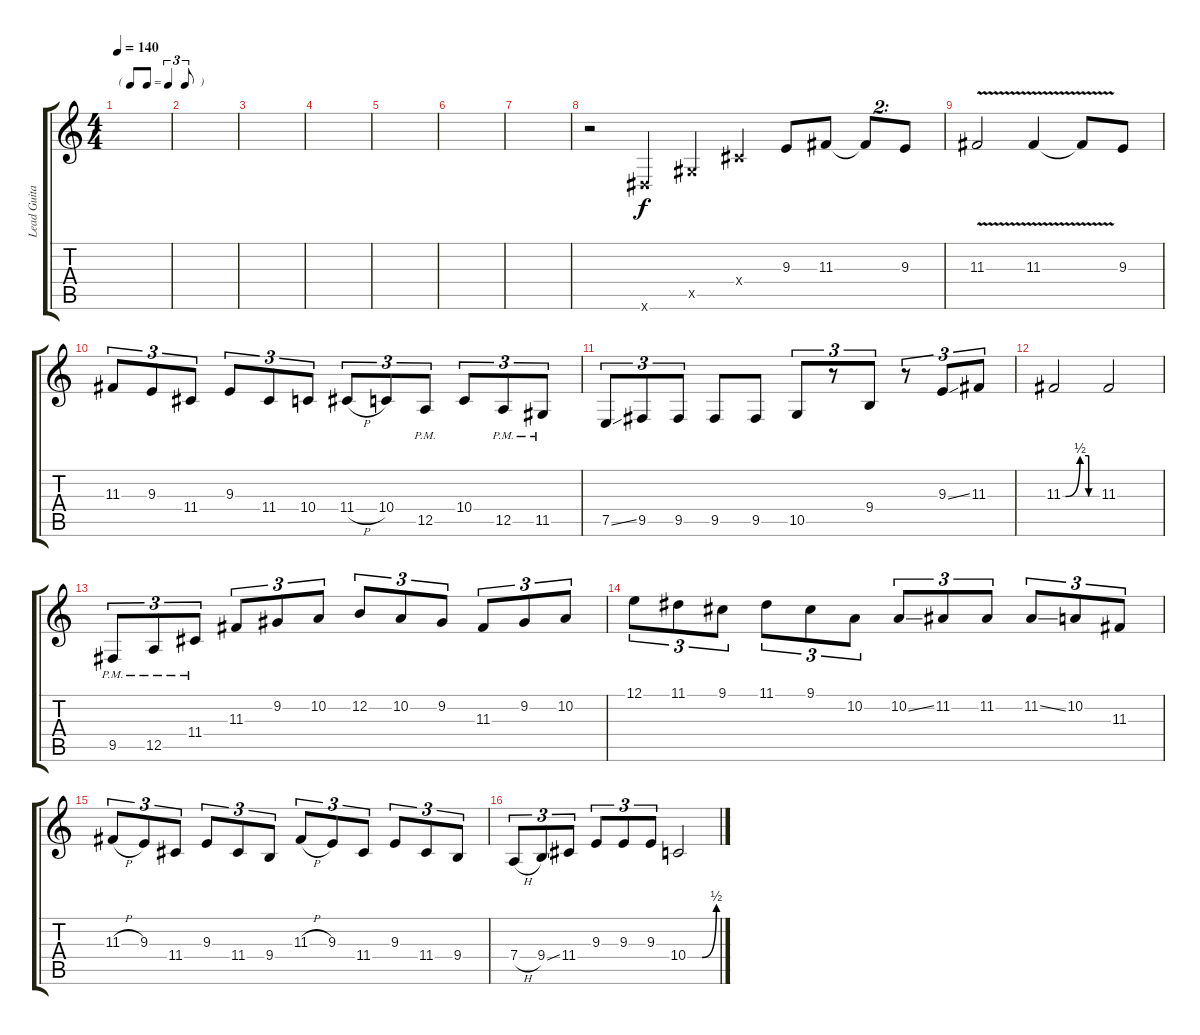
\track ("Lead Guitar 1 [Peter Lindgrent]" "Lead Guita") {instrument voiceoohs}
\staff {score tabs}
\tuning (E4 B3 G3 D3 A2 E2) {hide}
\ts (4 4)
\tf triplet8th
\tempo 140
\clef g2
\ks c
|
|
|
|
|
|
|
r.2 11.6{x}.4 11.5{x}.4 11.4{x}.4 9.3.8 11.3.8 11.3{t}.8{tu (2 -1)} 9.3.8{tu (2 -1)} |
11.3{v}.2 11.3{v}.4 11.3{v t}.8 9.3.8 |
11.3.8{tu (3 2)} 9.3.8{tu (3 2)} 11.4.8{tu (3 2)} 9.3.8{tu (3 2)} 11.4.8{tu (3 2)} 10.4.8{tu (3 2)} 11.4{h}.8{tu (3 2)} 10.4.8{tu (3 2)} 12.5{pm}.8{tu (3 2)} 10.4.8{tu (3 2)} 12.5{pm}.8{tu (3 2)} 11.5{pm}.8{tu (3 2)} |
7.5{ss}.8{tu (3 2)} 9.5.8{tu (3 2)} 9.5.8{tu (3 2)} 9.5.8 9.5.8 10.5.8{tu (3 2)} r.8{tu (3 2)} 9.4.8{tu (3 2)} r.8{tu (3 2)} 9.3{ss}.8{tu (3 2)} 11.3.8{tu (3 2)} |
11.3{be (custom 0 0 5 0 30 2 45 2 45 0 60 0)}.2 11.3.2 |
9.5{pm}.8{tu (3 2)} 12.5{pm}.8{tu (3 2)} 11.4{pm}.8{tu (3 2)} 11.3.8{tu (3 2)} 9.2.8{tu (3 2)} 10.2.8{tu (3 2)} 12.2.8{tu (3 2)} 10.2.8{tu (3 2)} 9.2.8{tu (3 2)} 11.3.8{tu (3 2)} 9.2.8{tu (3 2)} 10.2.8{tu (3 2)} |
12.1.8{tu (3 2)} 11.1.8{tu (3 2)} 9.1.8{tu (3 2)} 11.1.8{tu (3 2)} 9.1.8{tu (3 2)} 10.2.8{tu (3 2)} 10.2{ss}.8{tu (3 2)} 11.2.8{tu (3 2)} 11.2.8{tu (3 2)} 11.2{ss}.8{tu (3 2)} 10.2.8{tu (3 2)} 11.3.8{tu (3 2)} |
11.3{h}.8{tu (3 2)} 9.3.8{tu (3 2)} 11.4.8{tu (3 2)} 9.3.8{tu (3 2)} 11.4.8{tu (3 2)} 9.4.8{tu (3 2)} 11.3{h}.8{tu (3 2)} 9.3.8{tu (3 2)} 11.4.8{tu (3 2)} 9.3.8{tu (3 2)} 11.4.8{tu (3 2)} 9.4.8{tu (3 2)} |
7.4{h}.8{tu (3 2)} 9.4{ss}.8{tu (3 2)} 11.4.8{tu (3 2)} 9.3.8{tu (3 2)} 9.3.8{tu (3 2)} 9.3.8{tu (3 2)} 10.4{be (custom 0 0 30 0 60 2 60 2)}.2
